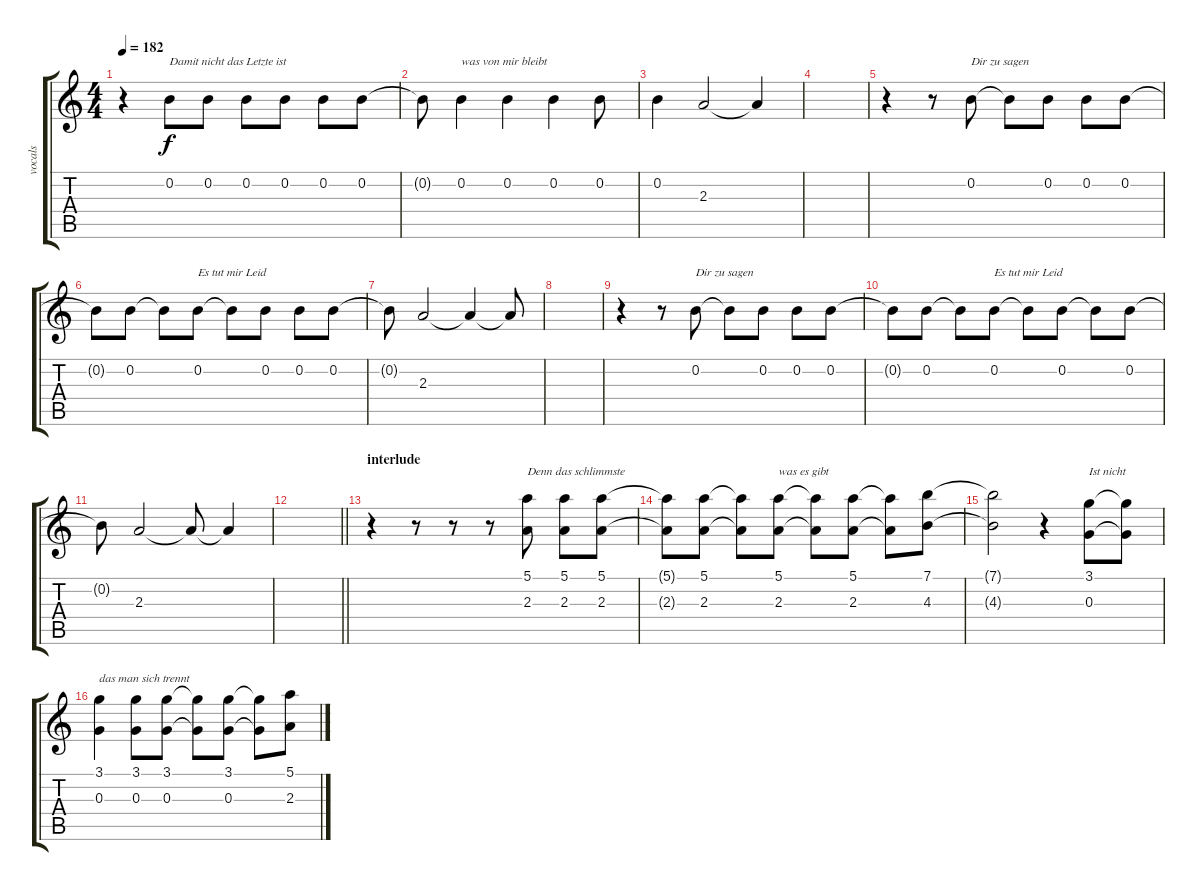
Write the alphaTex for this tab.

\track ("vocals" "vocals") {instrument electricguitarjazz}
\staff {score tabs}
\tuning (E4 B3 G3 D3 A2 E2) {hide}
\ts (4 4)
\tempo 182
\clef g2
\ks c
r.4{dy f} 0.2.8{txt "Damit nicht das Letzte ist"} 0.2.8 0.2.8 0.2.8 0.2.8 0.2.8 |
0.2{t}.8 0.2.4{txt "was von mir bleibt"} 0.2.4 0.2.4 0.2.8 |
0.2.4 2.3.2 2.3{t}.4 |
|
r.4 r.8 0.2.8{txt "Dir zu sagen"} 0.2{t}.8 0.2.8 0.2.8 0.2.8 |
0.2{t}.8 0.2.8 0.2{t}.8 0.2.8{txt "Es tut mir Leid"} 0.2{t}.8 0.2.8 0.2.8 0.2.8 |
0.2{t}.8 2.3.2 2.3{t}.4 2.3{t}.8 |
|
r.4 r.8 0.2.8{txt "Dir zu sagen"} 0.2{t}.8 0.2.8 0.2.8 0.2.8 |
0.2{t}.8 0.2.8 0.2{t}.8 0.2.8{txt "Es tut mir Leid"} 0.2{t}.8 0.2.8 0.2{t}.8 0.2.8 |
0.2{t}.8 2.3.2 2.3{t}.8 2.3{t}.4 |
\barLineRight lightlight
|
\section ("" "interlude")
r.4 r.8 r.8 r.8 (5.1 2.3).8{txt "Denn das schlimmste "} (5.1 2.3).8 (5.1 2.3).8 |
(5.1{t} 2.3{t}).8 (5.1 2.3).8 (5.1{t} 2.3{t}).8 (5.1 2.3).8{txt "was es gibt"} (5.1{t} 2.3{t}).8 (5.1 2.3).8 (5.1{t} 2.3{t}).8 (7.1 4.3).8 |
(7.1{t} 4.3{t}).2 r.4 (3.1 0.3).8{txt "Ist nicht"} (3.1{t} 0.3{t}).8 |
(3.1 0.3).4{txt "das man sich trennt"} (3.1 0.3).8 (3.1 0.3).8 (3.1{t} 0.3{t}).8 (3.1 0.3).8 (3.1{t} 0.3{t}).8 (5.1 2.3).8
